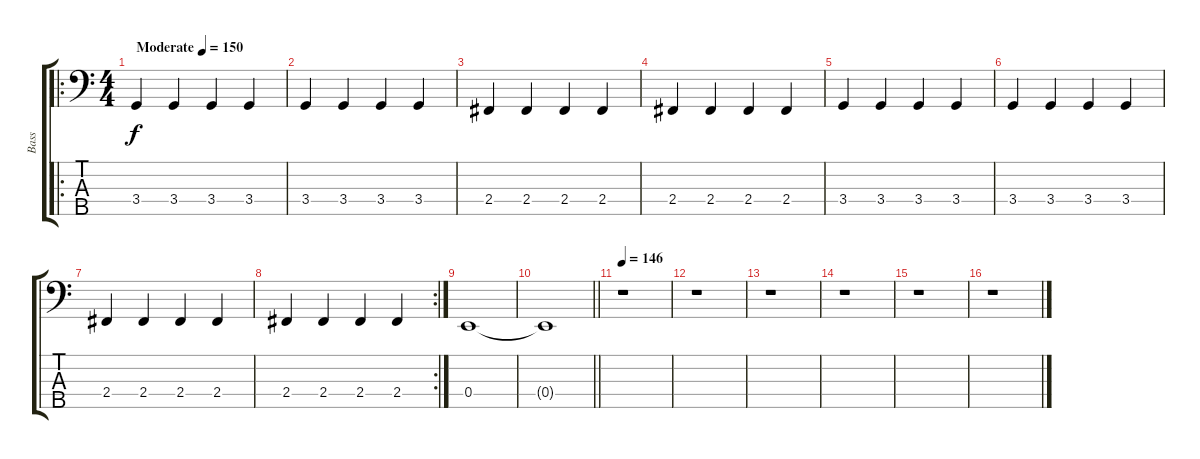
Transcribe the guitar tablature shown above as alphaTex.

\track ("Bass" "Bass") {instrument electricbassfinger}
\staff {score tabs}
\tuning (G2 D2 A1 E1 B0) {hide}
\ro
\ts (4 4)
\tempo (150 "Moderate")
\clef f4
\ks c
3.4.4{dy f instrument electricbassfinger} 3.4.4 3.4.4 3.4.4 |
3.4.4 3.4.4 3.4.4 3.4.4 |
2.4.4 2.4.4 2.4.4 2.4.4 |
2.4.4 2.4.4 2.4.4 2.4.4 |
3.4.4 3.4.4 3.4.4 3.4.4 |
3.4.4 3.4.4 3.4.4 3.4.4 |
2.4.4 2.4.4 2.4.4 2.4.4 |
\rc 2
2.4.4 2.4.4 2.4.4 2.4.4 |
0.4.1 |
\barLineRight lightlight
0.4{t}.1 |
\tempo 146
r.1 |
r.1 |
r.1 |
r.1 |
r.1 |
r.1
